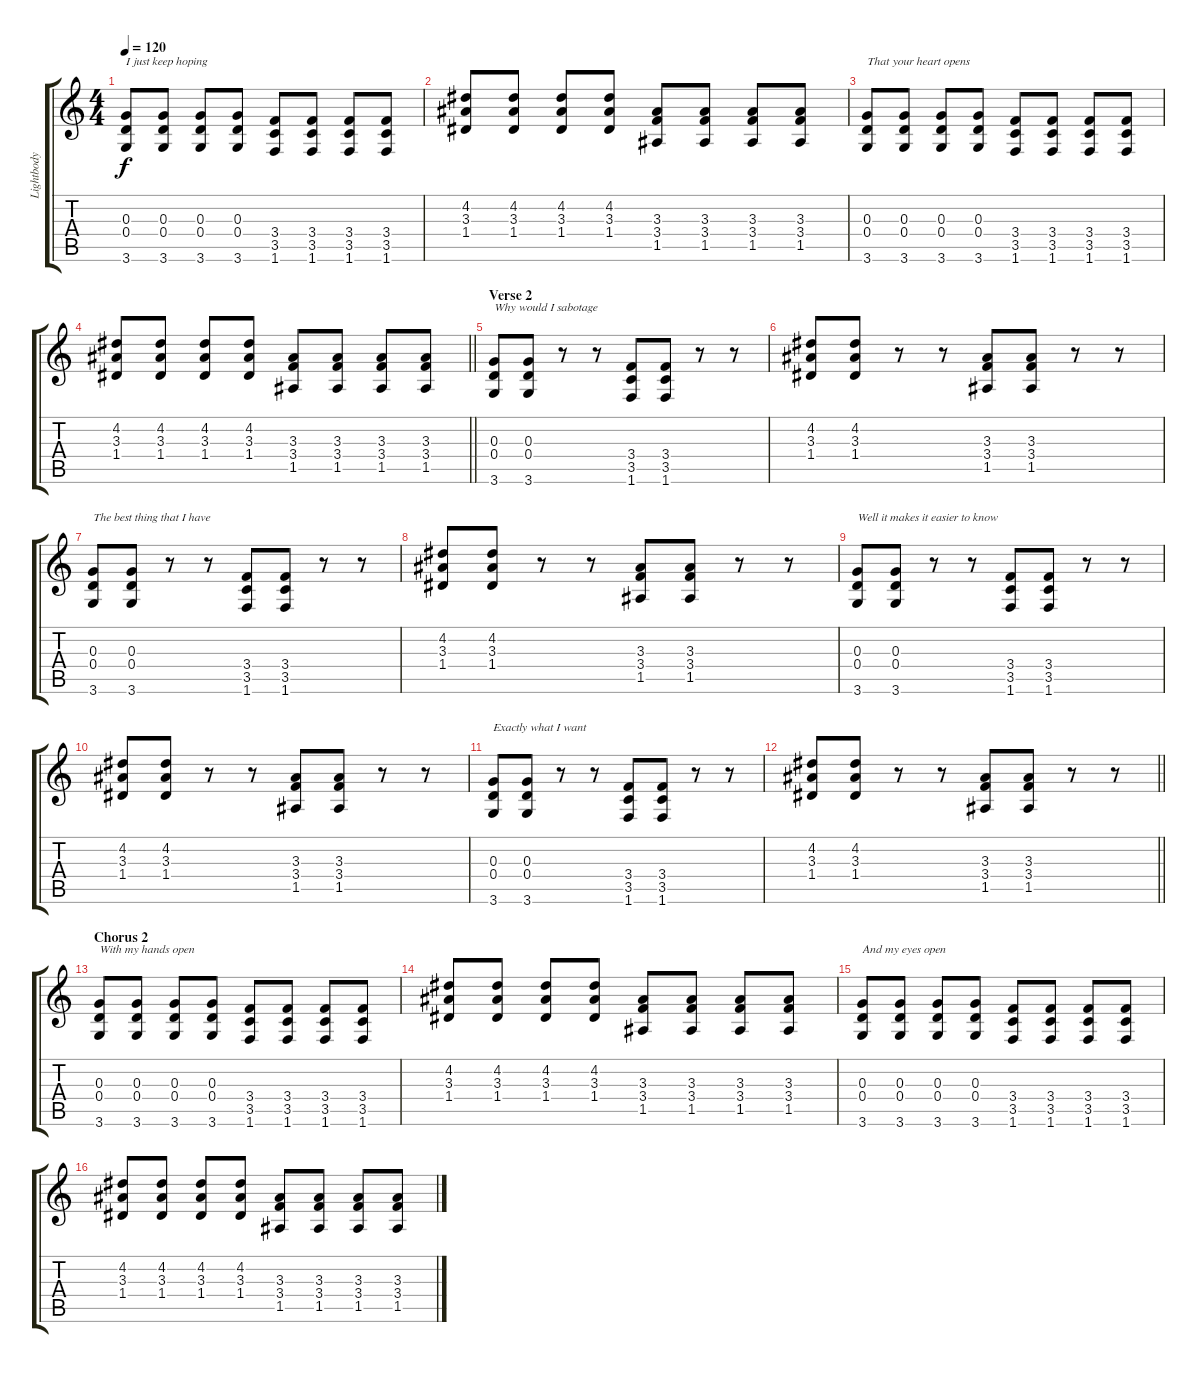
\track ("Lightbody" "Lightbody") {instrument distortionguitar}
\staff {score tabs}
\tuning (E4 B3 G3 D3 A2 E2) {hide}
\ts (4 4)
\tempo 120
\clef g2
\ks c
(0.3 0.4 3.6).8{txt "I just keep hoping" dy f} (0.3 0.4 3.6).8 (0.3 0.4 3.6).8 (0.3 0.4 3.6).8 (3.4 3.5 1.6).8 (3.4 3.5 1.6).8 (3.4 3.5 1.6).8 (3.4 3.5 1.6).8 |
(4.2 3.3 1.4).8 (4.2 3.3 1.4).8 (4.2 3.3 1.4).8 (4.2 3.3 1.4).8 (3.3 3.4 1.5).8 (3.3 3.4 1.5).8 (3.3 3.4 1.5).8 (3.3 3.4 1.5).8 |
(0.3 0.4 3.6).8{txt "That your heart opens"} (0.3 0.4 3.6).8 (0.3 0.4 3.6).8 (0.3 0.4 3.6).8 (3.4 3.5 1.6).8 (3.4 3.5 1.6).8 (3.4 3.5 1.6).8 (3.4 3.5 1.6).8 |
\barLineRight lightlight
(4.2 3.3 1.4).8 (4.2 3.3 1.4).8 (4.2 3.3 1.4).8 (4.2 3.3 1.4).8 (3.3 3.4 1.5).8 (3.3 3.4 1.5).8 (3.3 3.4 1.5).8 (3.3 3.4 1.5).8 |
\section ("" "Verse 2")
(0.3 0.4 3.6).8{txt "Why would I sabotage"} (0.3 0.4 3.6).8 r.8 r.8 (3.4 3.5 1.6).8 (3.4 3.5 1.6).8 r.8 r.8 |
(4.2 3.3 1.4).8 (4.2 3.3 1.4).8 r.8 r.8 (3.3 3.4 1.5).8 (3.3 3.4 1.5).8 r.8 r.8 |
(0.3 0.4 3.6).8{txt "The best thing that I have"} (0.3 0.4 3.6).8 r.8 r.8 (3.4 3.5 1.6).8 (3.4 3.5 1.6).8 r.8 r.8 |
(4.2 3.3 1.4).8 (4.2 3.3 1.4).8 r.8 r.8 (3.3 3.4 1.5).8 (3.3 3.4 1.5).8 r.8 r.8 |
(0.3 0.4 3.6).8{txt "Well it makes it easier to know"} (0.3 0.4 3.6).8 r.8 r.8 (3.4 3.5 1.6).8 (3.4 3.5 1.6).8 r.8 r.8 |
(4.2 3.3 1.4).8 (4.2 3.3 1.4).8 r.8 r.8 (3.3 3.4 1.5).8 (3.3 3.4 1.5).8 r.8 r.8 |
(0.3 0.4 3.6).8{txt "Exactly what I want"} (0.3 0.4 3.6).8 r.8 r.8 (3.4 3.5 1.6).8 (3.4 3.5 1.6).8 r.8 r.8 |
\barLineRight lightlight
(4.2 3.3 1.4).8 (4.2 3.3 1.4).8 r.8 r.8 (3.3 3.4 1.5).8 (3.3 3.4 1.5).8 r.8 r.8 |
\section ("" "Chorus 2")
(0.3 0.4 3.6).8{txt "With my hands open"} (0.3 0.4 3.6).8 (0.3 0.4 3.6).8 (0.3 0.4 3.6).8 (3.4 3.5 1.6).8 (3.4 3.5 1.6).8 (3.4 3.5 1.6).8 (3.4 3.5 1.6).8 |
(4.2 3.3 1.4).8 (4.2 3.3 1.4).8 (4.2 3.3 1.4).8 (4.2 3.3 1.4).8 (3.3 3.4 1.5).8 (3.3 3.4 1.5).8 (3.3 3.4 1.5).8 (3.3 3.4 1.5).8 |
(0.3 0.4 3.6).8{txt "And my eyes open"} (0.3 0.4 3.6).8 (0.3 0.4 3.6).8 (0.3 0.4 3.6).8 (3.4 3.5 1.6).8 (3.4 3.5 1.6).8 (3.4 3.5 1.6).8 (3.4 3.5 1.6).8 |
(4.2 3.3 1.4).8 (4.2 3.3 1.4).8 (4.2 3.3 1.4).8 (4.2 3.3 1.4).8 (3.3 3.4 1.5).8 (3.3 3.4 1.5).8 (3.3 3.4 1.5).8 (3.3 3.4 1.5).8
